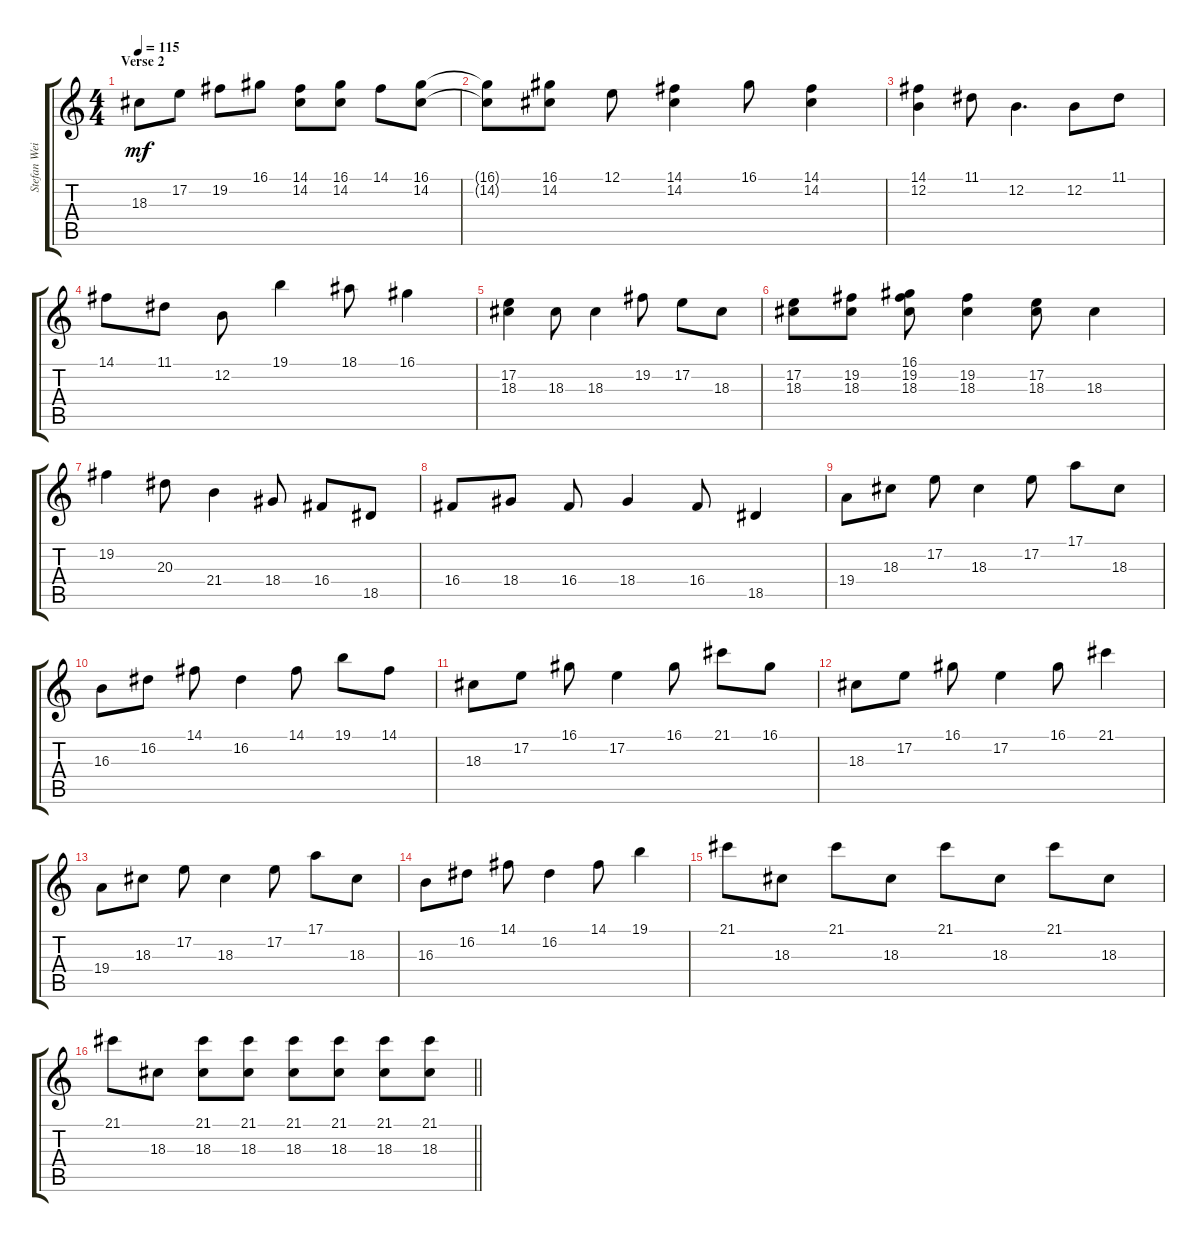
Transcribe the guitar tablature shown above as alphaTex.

\track ("Stefan Weiler - R Hand" "Stefan Wei") {instrument electricgrandpiano}
\staff {score tabs}
\tuning (E4 B3 G3 D3 A2 E2) {hide}
\ts (4 4)
\section ("" "Verse 2")
\tempo 115
\clef g2
\ks c
18.3.8{dy mf} 17.2.8 19.2.8 16.1.8 (14.1 14.2).8 (16.1 14.2).8 14.1.8 (16.1 14.2).8 |
(16.1{t} 14.2{t}).8 (16.1 14.2).8 12.1.8 (14.1 14.2).4 16.1.8 (14.1 14.2).4 |
(14.1 12.2).4 11.1.8 12.2.4{d} 12.2.8 11.1.8 |
14.1.8 11.1.8 12.2.8 19.1.4 18.1.8 16.1.4 |
(17.2 18.3).4 18.3.8 18.3.4 19.2.8 17.2.8 18.3.8 |
(17.2 18.3).8 (19.2 18.3).8 (16.1 19.2 18.3).8 (19.2 18.3).4 (17.2 18.3).8 18.3.4 |
19.2.4 20.3.8 21.4.4 18.4.8 16.4.8 18.5.8 |
16.4.8 18.4.8 16.4.8 18.4.4 16.4.8 18.5.4 |
19.4.8 18.3.8 17.2.8 18.3.4 17.2.8 17.1.8 18.3.8 |
16.3.8 16.2.8 14.1.8 16.2.4 14.1.8 19.1.8 14.1.8 |
18.3.8 17.2.8 16.1.8 17.2.4 16.1.8 21.1.8 16.1.8 |
18.3.8 17.2.8 16.1.8 17.2.4 16.1.8 21.1.4 |
19.4.8 18.3.8 17.2.8 18.3.4 17.2.8 17.1.8 18.3.8 |
16.3.8 16.2.8 14.1.8 16.2.4 14.1.8 19.1.4 |
21.1.8 18.3.8 21.1.8 18.3.8 21.1.8 18.3.8 21.1.8 18.3.8 |
\barLineRight lightlight
21.1.8 18.3.8 (21.1 18.3).8 (21.1 18.3).8 (21.1 18.3).8 (21.1 18.3).8 (21.1 18.3).8 (21.1 18.3).8
